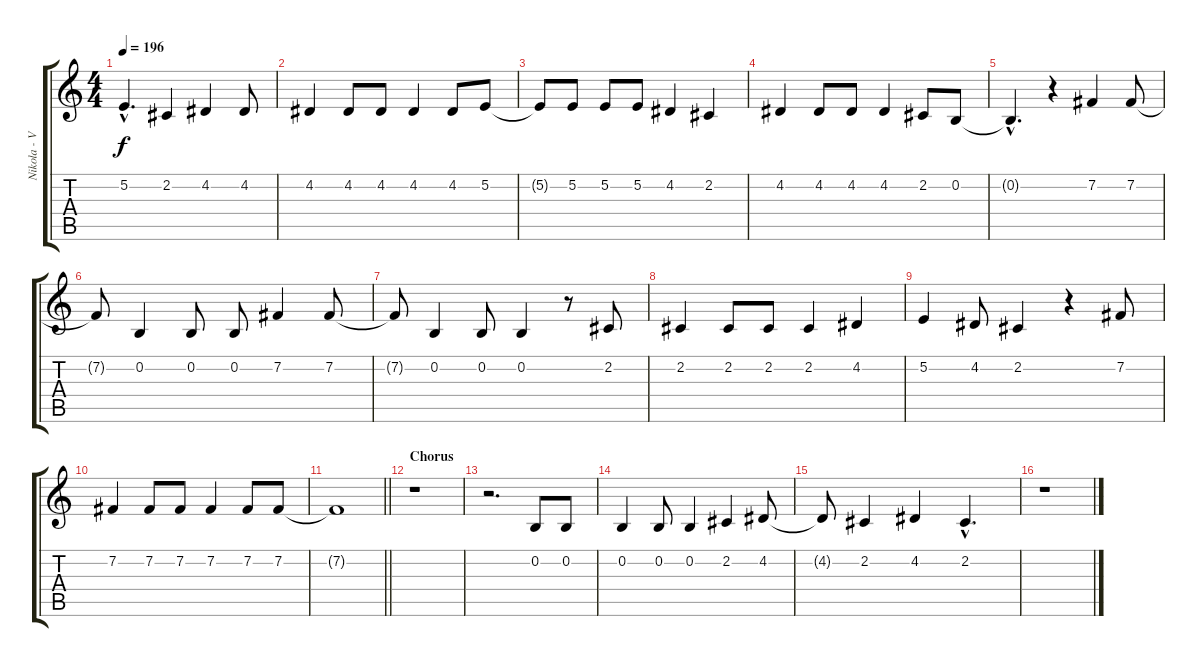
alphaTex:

\track ("Nikola - Vocal" "Nikola - V") {instrument flute}
\staff {score tabs}
\tuning (E4 B3 G3 D3 A2 E2) {hide}
\ts (4 4)
\tempo 196
\clef g2
\ks c
5.2{hac}.4{d dy f} 2.2.4 4.2.4 4.2.8 |
4.2.4 4.2.8 4.2.8 4.2.4 4.2.8 5.2.8 |
5.2{t}.8 5.2.8 5.2.8 5.2.8 4.2.4 2.2.4 |
4.2.4 4.2.8 4.2.8 4.2.4 2.2.8 0.2.8 |
0.2{hac t}.4{d} r.4 7.2.4 7.2.8 |
7.2{t}.8 0.2.4 0.2.8 0.2.8 7.2.4 7.2.8 |
7.2{t}.8 0.2.4 0.2.8 0.2.4 r.8 2.2.8 |
2.2.4 2.2.8 2.2.8 2.2.4 4.2.4 |
5.2.4 4.2.8 2.2.4 r.4 7.2.8 |
7.2.4 7.2.8 7.2.8 7.2.4 7.2.8 7.2.8 |
\barLineRight lightlight
7.2{t}.1 |
\section ("" "Chorus")
r.1 |
r.2{d} 0.2.8 0.2.8 |
0.2.4 0.2.8 0.2.4 2.2.4 4.2.8 |
4.2{t}.8 2.2.4 4.2.4 2.2{hac}.4{d} |
r.1
